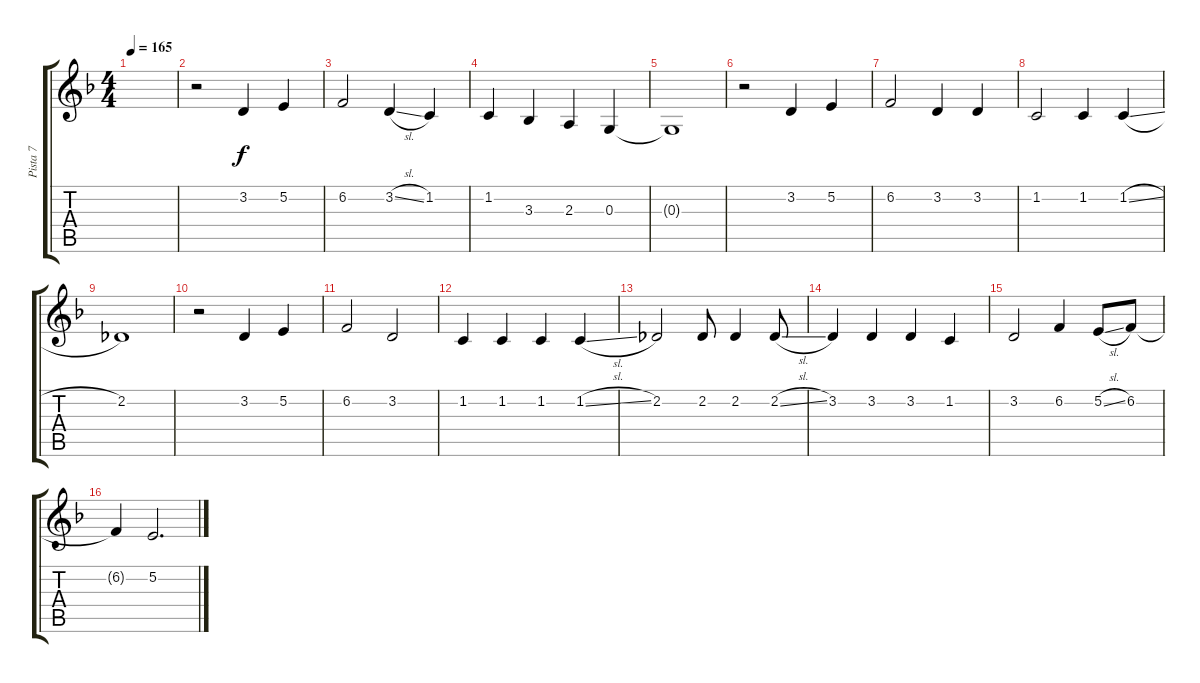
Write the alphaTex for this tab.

\track ("Pista 7" "Pista 7") {instrument electricgrandpiano}
\staff {score tabs}
\tuning (E4 B3 G3 D3 A2 E2) {hide}
\ts (4 4)
\tempo 165
\clef g2
\ks f
|
r.2 3.2.4 5.2.4 |
6.2.2 3.2{sl}.4 1.2.4 |
1.2.4 3.3.4 2.3.4 0.3.4 |
0.3{t}.1 |
r.2 3.2.4 5.2.4 |
6.2.2 3.2.4 3.2.4 |
1.2.2 1.2.4 1.2{sl}.4 |
2.2.1 |
r.2 3.2.4 5.2.4 |
6.2.2 3.2.2 |
1.2.4 1.2.4 1.2.4 1.2{sl}.4 |
2.2.2 2.2.8 2.2.4 2.2{sl}.8 |
3.2.4 3.2.4 3.2.4 1.2.4 |
3.2.2 6.2.4 5.2{sl}.8 6.2.8 |
6.2{t}.4 5.2.2{d}
